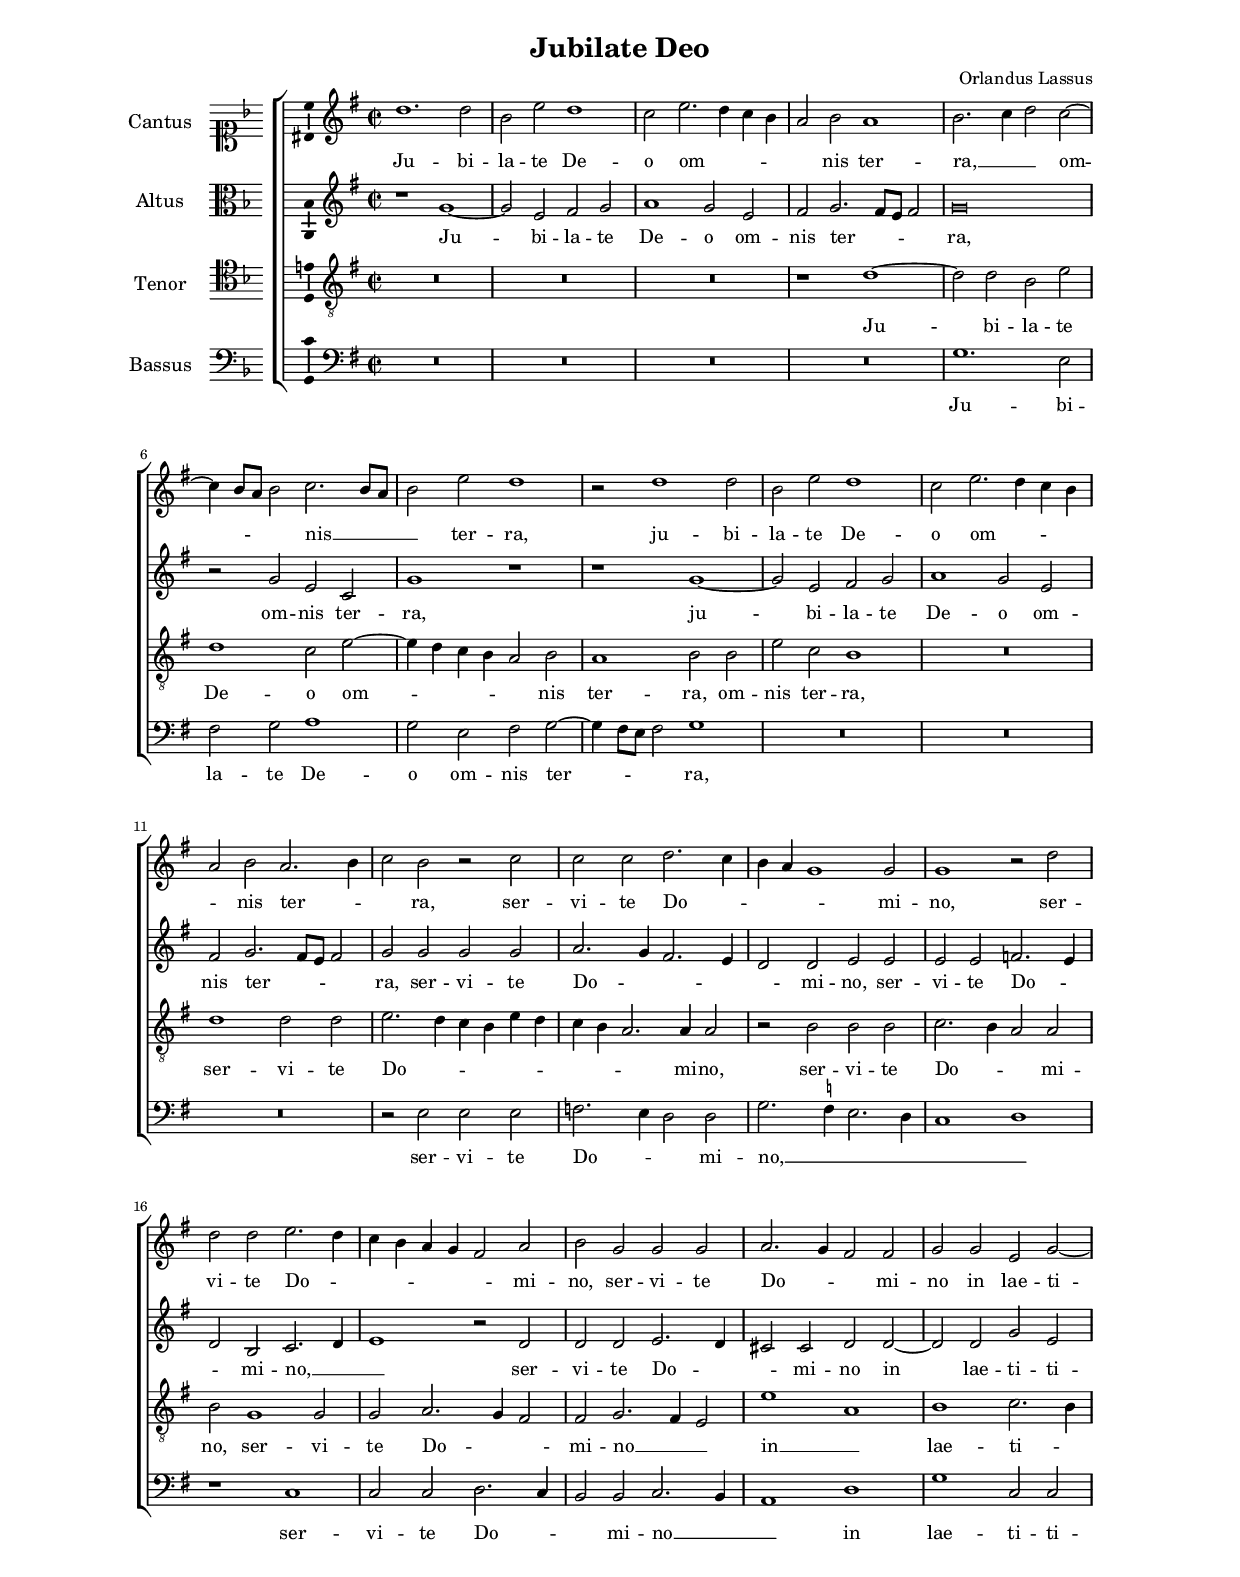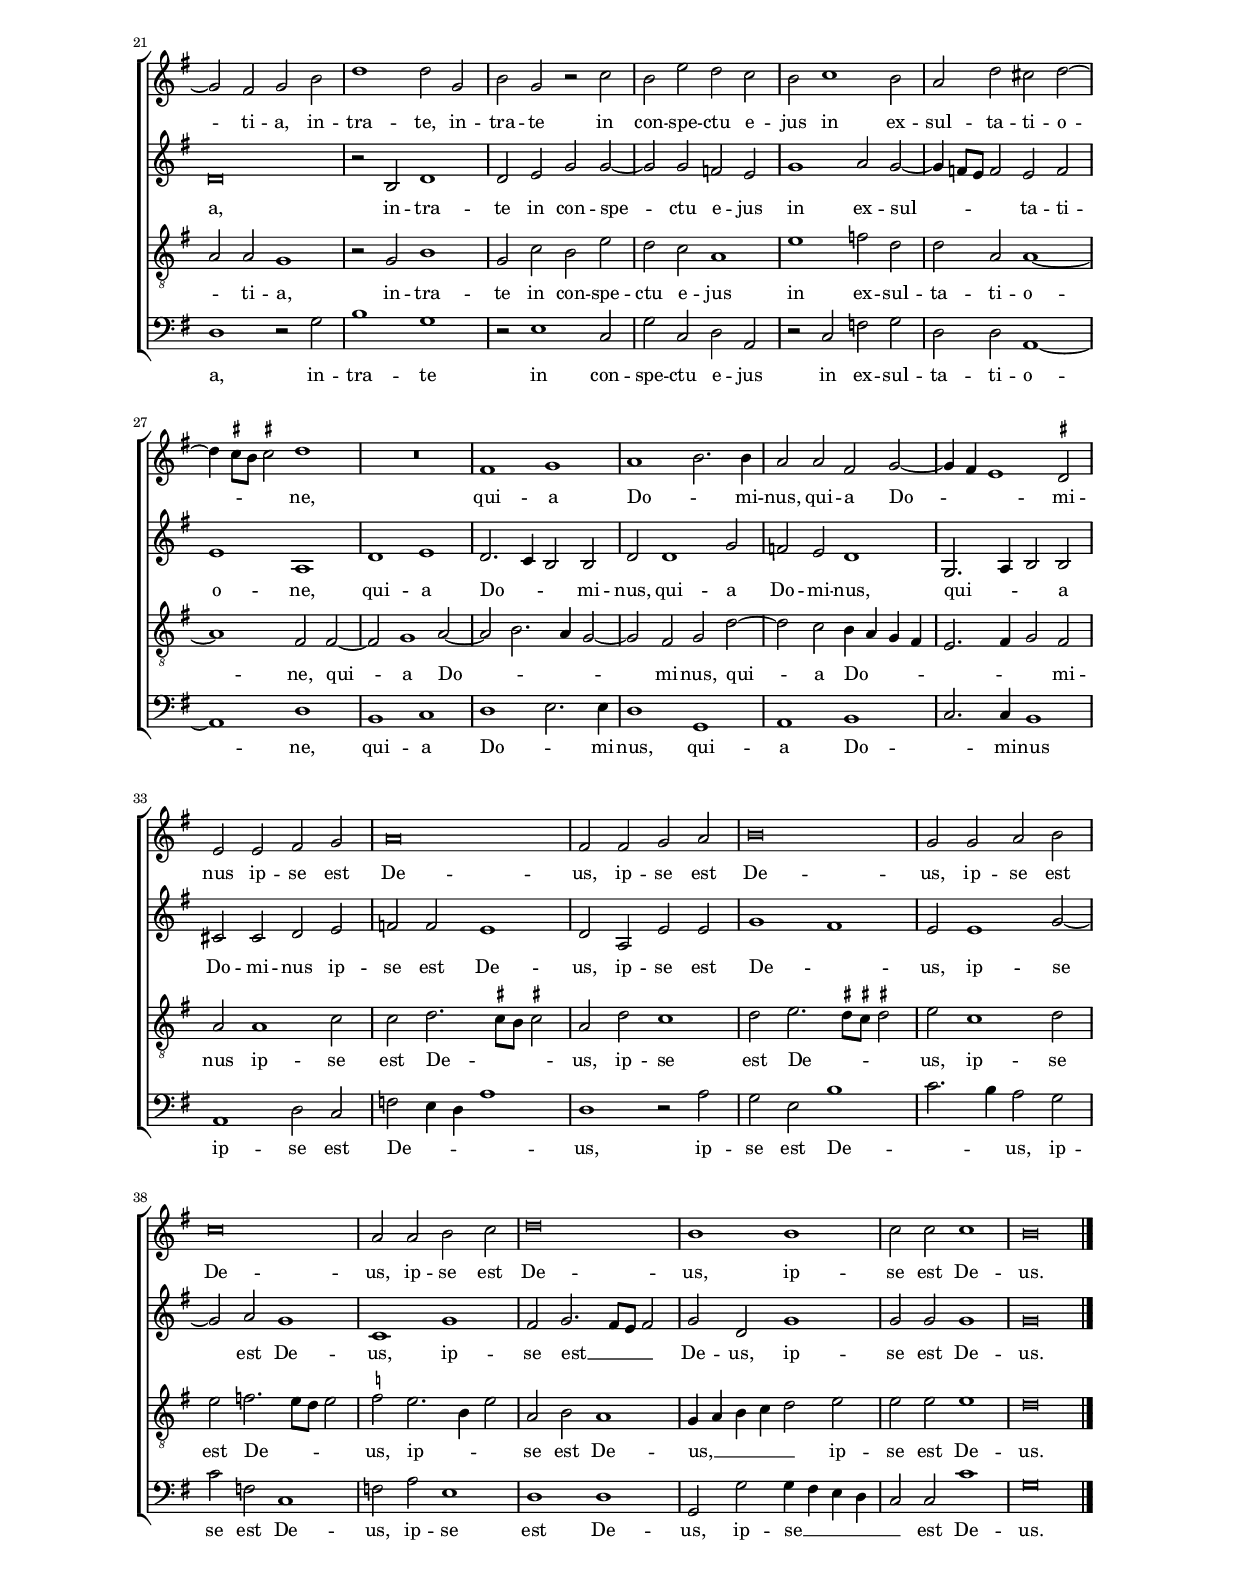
\header
{
  title="Jubilate Deo"
  composer="Orlandus Lassus"
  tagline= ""
}

\version "2.24.1"
\include "deutsch.ly"
#(set-global-staff-size 15)
% #(set-default-paper-size "letter")
#(ly:set-option 'point-and-click #f)

	
global = {
	\key f \major
	\time 2/2 \set Score.measureLength = #(ly:make-moment 2/1)
	\skip 1*2*43 \bar "|."
	}

	ficta = { \once \set suggestAccidentals = ##t }
	
	forget = #(define-music-function (music) (ly:music?) #{
		\accidentalStyle forget
		$music
		\accidentalStyle default
		#})
	

\paper
	{
	top-margin = 2 \cm
	bottom-margin = 2 \cm
	left-margin = 2.5 \cm
	right-margin = 2.5 \cm
	ragged-bottom = ##f
	ragged-last-bottom = ##f
	print-page-number = ##f
	system-system-spacing = #'((basic-distance . 17) (minimum-distance . 14) (padding . 5) (strechability . 150))
	systems-per-page = 4
%	min-systems-per-page = 3
	}


incipitcantus = \markup { \score {
	{
	\set Staff.instrumentName = \markup { \fontsize #1 "Cantus" }
	\key f \major
	\clef soprano
	s4 \bar ""
	}
	\layout  {
	raggedright = ##t
	indent = 1.6 \cm
	line-width = 2.5\cm
	\context { \Staff \remove Time_signature_engraver }
	\override Staff.Clef.Y-extent = #'(0 . 0)
	}} \hspace #1 }


incipitaltus = \markup { \score {
	{
	\set Staff.instrumentName = \markup { \fontsize #1 "Altus" }
	\key f \major
	\clef alto
	s4 \bar ""
	}
	\layout  {
	raggedright = ##t
	indent = 1.6 \cm
	line-width = 2.5\cm
	\context { \Staff \remove Time_signature_engraver }
	\override Staff.Clef.Y-extent = #'(0 . 0)
	}} \hspace #1 }


incipittenor = \markup { \score {
	{
	\set Staff.instrumentName = \markup { \fontsize #1 "Tenor" }
	\key f \major
	\clef tenor
	s4 \bar ""
	}
	\layout  {
	raggedright = ##t
	indent = 1.6 \cm
	line-width = 2.5\cm
	\context { \Staff \remove Time_signature_engraver }
	\override Staff.Clef.Y-extent = #'(0 . 0)
	}} \hspace #1 }


incipitbassus = \markup { \score {
	{
	\set Staff.instrumentName = \markup { \fontsize #1 "Bassus" }
	\key f \major
	\clef bass
	s4 \bar ""
	}
	\layout  {
	raggedright = ##t
	indent = 1.6 \cm
	line-width = 2.5\cm
	\context { \Staff \remove Time_signature_engraver }
	\override Staff.Clef.Y-extent = #'(0 . 0)
	}} \hspace #1 }


cantus =  \relative c''
	{
	c1. c2
	a2 d c1
	b2 d2. c4 b a
	g2 a g1
%5
	a2. b4 c2 b~ |
	b4 a8 g a2 b2. a8 g
	a2 d c1
	r2 c1 c2
	a2 d c1
%10
	b2 d2. c4 b a |
	g2 a g2. a4
	b2 a r b
	b2 b c2. b4
	a4 g f1 f2
%15
	f1 r2 c' |
	c2 c d2. c4
	b4 a g f e2 g
	a2 f f f
	g2. f4 e2 e
%20
	f2 f d f~ |
	f2 e f a
	c1 c2 f,
	a2 f r b
	a2 d c b
%25
	a2 b1 a2 |
	g2 c2 h c~
	c4 \ficta \stemDown h8 a \stemNeutral \ficta h!2 c1
	R\breve
	e,1 f
%30
	g1 a2. a4 |
	g2 g e f~
	f4 e d1 \ficta cis2
	d2 d e f
	g\breve
%35
	e2 e f g |
	a\breve
	f2 f g a
	b\breve
	g2 g a b
%40
	c\breve |
	a1 a
	b2 b b1
	a\breve |
	}


altus =  \relative c'
	{
	r1 f~
	f2 d e f
	g1 f2 d
	e2 f2. e8 d e2
%5
	f\breve |
	r2 f d b
	f'1 r
	r1 f~
	f2 d e f
%10
	g1 f2 d |
	e2 f2. e8 d e2
	f2 f f f
	g2. f4 e2. d4
	c2 c d d
%15
	d2 d es2. d4 |
	c2 a b2. c4
	d1 r2 c
	c2 c d2. c4
	h2 h c c~
%20
	c2 c f d |
	c\breve
	r2 a c1
	c2 d f f~
	f2 f es d
%25
	f1 g2 f~ |
	f4 es8 d es2 d es
	d1 g,
	c1 d
	c2. b4 a2 a
%30
	c2 c1 f2 |
	es2 d c1
	f,2. g4 a2 a
	h2 h c d
	es2 es d1
%35
	c2 g d' d |
	f1 e
	d2 d1 f2~
	f2 g f1
	b,1 f'
%40
	e2 f2. e8 d e2 |
	f2 c f1
	f2 f f1
	f\breve |
	}


tenor =  \relative c'
	{
	R\breve
	R\breve
	R\breve
	r1 c~
%5
	c2 c a d |
	c1 b2 d~
	d4 c b a g2 a
	g1 a2 a
	d2 b a1
%10
	R\breve |
	c1 c2 c
	d2. c4 b a d c
	b4 a g2. g4 g2
	r2 a a a
%15
	b2. a4 g2 g |
	a2 f1 f2
	f2 g2. f4 e2
	e2 f2. e4 d2
	d'1 g,
%20
	a1 b2. a4 |
	g2 g f1
	r2 f a1
	f2 b a d
	c2 b g1
%25
	d'1 es2 c |
	c2 g g1~
	g1 e2 e~
	e2 f1 g2~
	g2 a2. g4 f2~
%30
	f2 e f c'~ |
	c2 b a4 g f e
	d2. e4 f2 e
	g2 g1 b2
	b2 c2. \stemDown \ficta h8 a \stemNeutral \ficta h!2
%35
	g2 c b1 |
	c2 d2. \ficta cis8 \ficta h \ficta cis!2
	d2 b1 c2
	d2 es2. d8 c d2
	\ficta es2 d2. a4 d2
%40
	g,2 a g1 |
	f4 g a b c2 d
	d2 d d1
	c\breve |
	}


bassus  =  \relative c
	{
	R\breve
	R\breve
	R\breve
	R\breve
%5
	f1. d2 |
	e2 f g1
	f2 d e f~
	f4 e8 d e2 f1
	R\breve
%10
	R\breve |
	R\breve
	r2 d d d
	es2. d4 c2 c
	f2. \ficta es4 d2. c4
%15
	b1 c |
	r1 b
	b2 b c2. b4
	a2 a b2. a4
	g1 c
%20
	f1 b,2 b |
	c1 r2 f
	a1 f
	r2 d1 b2
	f'2 b, c g
%25
	r2 b es f |
	c2 c g1~
	g1 c
	a1 b
	c1 d2. d4
%30
	c1 f, |
	g1 a
	b2. b4 a1
	g1 c2 b
	es2 d4 c g'1
%35
	c,1 r2 g' |
	f2 d a'1
	b2. a4 g2 f
	b2 es, b1
	es2 g d1
%40
	c1 c |
	f,2 f' f4 e d c
	b2 b b'1
	f\breve |
	}

lyricscantus = \lyricmode {
	Ju -- bi -- la -- te De -- o om -- _ _ _ _ nis ter -- ra, __ _ _
	om -- _ _ _ nis __ _ _ _ ter -- ra,
	ju -- bi -- la -- te De -- o om -- _ _ _ _ nis ter -- _ _ ra,
	ser -- vi -- te Do -- _ _ _ _ mi -- no,
	ser -- vi -- te Do -- _ _ _ _ _ _ mi -- no,
	ser -- vi -- te Do -- _ _ mi -- no
	in lae -- ti -- ti -- a,
	in -- tra -- te,
	in -- tra -- te in con -- spe -- ctu e -- jus
	in ex -- sul -- ta -- ti -- o -- _ _ _ ne,
	qui -- a Do -- _ mi -- nus,
	qui -- a Do -- _ _ mi -- nus
	ip -- se est De -- us,
	ip -- se est De -- us,
	ip -- se est De -- us,
	ip -- se est De -- us,
	ip -- se est De -- us.
	}


lyricsaltus = \lyricmode {
	Ju -- bi -- la -- te De -- o om -- nis ter -- _ _ _ ra,
	om -- nis ter -- ra,
	ju -- bi -- la -- te De -- o om -- nis ter -- _ _ _ ra,
	ser -- vi -- te Do -- _ _ _ _ mi -- no,
	ser -- vi -- te Do -- _ _ mi -- no, __ _ _
	ser -- vi -- te Do -- _ _ mi -- no
	in lae -- ti -- ti -- a,
	in -- tra -- te in con -- spe -- ctu e -- jus
	in ex -- sul -- _ _ _ ta -- ti -- o -- ne,
	qui -- a Do -- _ _ mi -- nus,
	qui -- a Do -- mi -- nus,
	qui -- _ _ a Do -- mi -- nus
	ip -- se est De -- us,
	ip -- se est De -- _ us,
	ip -- se est De -- us,
	ip -- se est __ _ _ _ De -- us,
	ip -- se est De -- us.
	}


lyricstenor = \lyricmode {
	Ju -- bi -- la -- te De -- o om -- _ _ _ _ nis ter -- ra,
	om -- nis ter -- ra,
	ser -- vi -- te Do -- _ _ _ _ _ _ _ _ mi -- no,
	ser -- vi -- te Do -- _ _ mi -- no,
	ser -- vi -- te Do -- _ _ mi -- no __ _ _ 
	in __ _ lae -- ti -- _ _ ti -- a,
	in -- tra -- te in con -- spe -- ctu e -- jus
	in ex -- sul -- ta -- ti -- o -- ne,
	qui -- a Do -- _ _ _ mi -- nus,
	qui -- a Do -- _ _ _ _ _ _ mi -- nus
	ip -- se est De -- _ _ _ us,
	ip -- se est De -- _ _ _ us,
	ip -- se est De -- _ _ _ us,
	ip -- _ _ se est De -- us, __ _ _ _ _
	ip -- se est De -- us.
	}


lyricsbassus = \lyricmode {
	Ju -- bi -- la -- te De -- o om -- nis ter -- _ _ _ ra,
	ser -- vi -- te Do -- _ _ mi -- no, __ _ _ _ _ _
	ser -- vi -- te Do -- _ _ mi -- no __ _ _
	in lae -- ti -- ti -- a,
	in -- tra -- te in con -- spe -- ctu e -- jus
	in ex -- sul -- ta -- ti -- o -- ne,
	qui -- a Do -- _ mi -- nus,
	qui -- a Do -- _ mi -- nus
	ip -- se est De -- _ _ _ us,
	ip -- se est De -- _ _ us,
	ip -- se est De -- us,
	ip -- se est De -- us,
	ip -- se __ _ _ _ _ est De -- us.
	}


\score
{  
	\transpose f g {
	\new ChoirStaff \with { \override StaffGrouper.staff-staff-spacing.basic-distance = #12 }
	<<

	\new Staff << \global
	\new Voice="v1" {
		\set Staff.instrumentName=\incipitcantus
	%	\set Staff.instrumentName="S"
		\set Staff.midiInstrument = "reed organ"
		\clef violin
		\cantus }
	\new Lyrics \lyricsto "v1" {\lyricscantus }
	>>


	\new Staff << \global
	\new Voice="v2" {
		\set Staff.instrumentName=\incipitaltus
	%	\set Staff.instrumentName="A"
		\set Staff.midiInstrument = "reed organ"
		\clef violin
		\altus}
	\new Lyrics \lyricsto "v2" {\lyricsaltus }
	>>


	\new Staff << \global
	\new Voice="v3" {
		\set Staff.instrumentName=\incipittenor
	%	\set Staff.instrumentName="T"
		\set Staff.midiInstrument = "reed organ"
		\clef "G_8"
		\tenor }
	\new Lyrics \lyricsto "v3" {\lyricstenor }
	>>


	\new Staff << \global
	\new Voice="v4" {
		\set Staff.instrumentName=\incipitbassus
	%	\set Staff.instrumentName="B"
		\set Staff.midiInstrument = "reed organ"
		\clef bass
		\bassus }
	\new Lyrics \lyricsto "v4" {\lyricsbassus}
	>>

	>>
	} % transpose

	\layout
	{
	indent = 2.3 \cm
	\context { \Lyrics \override VerticalAxisGroup.nonstaff-relatedstaff-spacing.padding = #1.2 }
%	\context { \Lyrics \override LyricText.font-size = #1 }
	\context { \Staff \override TimeSignature.break-visibility = #end-of-line-invisible }
	\context { \Staff \consists Ambitus_engraver }
	\context { \Score \override BarNumber.padding = #2 }
	\context { \Voice \override NoteHead.style = #'baroque }
	}

\midi
	{
	\tempo 2 = 90
	}
	
}


% EOF
